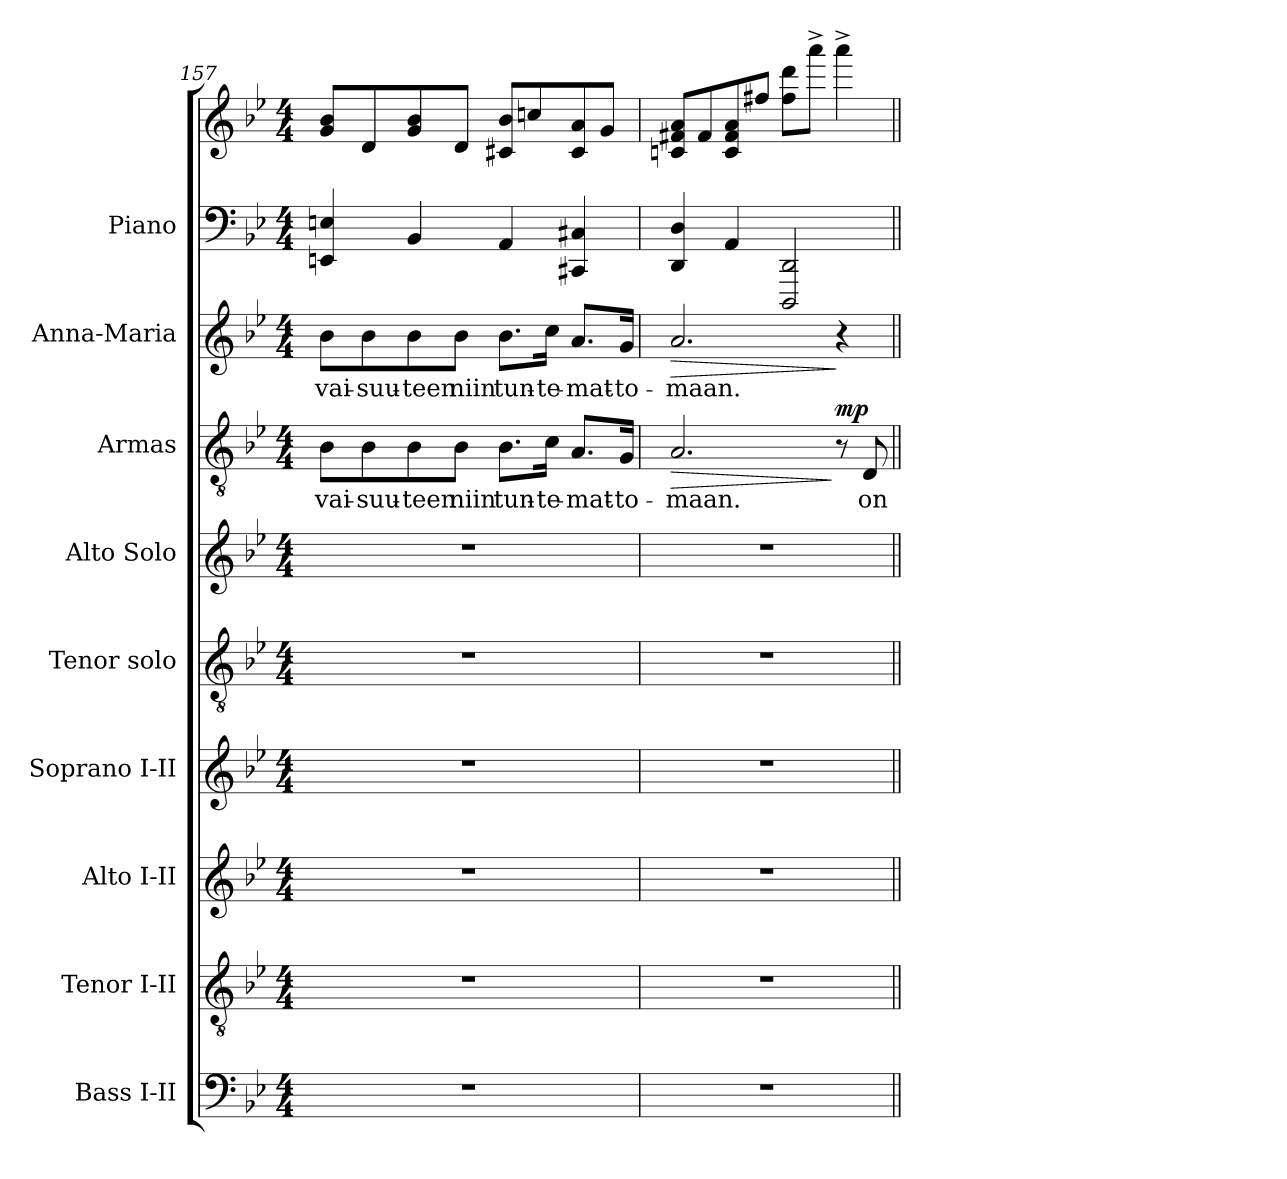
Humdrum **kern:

**kern	**kern	**kern	**kern	**kern	**kern	**kern	**text	**dynam	**kern	**text	**dynam	**kern	**kern
*part9	*part8	*part7	*part6	*part5	*part4	*part3	*part3	*part3	*part2	*part2	*part2	*part1	*part1
*staff10	*staff9	*staff8	*staff7	*staff6	*staff5	*staff4	*staff4	*staff4	*staff3	*staff3	*staff3	*staff2	*staff1
*I"Bass I-II	*I"Tenor I-II	*I"Alto I-II	*I"Soprano I-II	*I"Tenor solo	*I"Alto Solo	*I"Armas	*	*	*I"Anna-Maria	*	*	*I"Piano	*
*I'B.	*I'T.	*I'A.	*I'S.	*I'T. Solo	*I'A. Solo	*I'Armas	*	*	*I'A-M	*	*	*I'Pno.	*
!!LO:PB:g=z
*clefF4	*clefGv2	*clefG2	*clefG2	*clefGv2	*clefG2	*clefGv2	*	*	*clefG2	*	*	*clefF4	*clefG2
*	*ITrd7c12	*	*	*ITrd7c12	*	*ITrd7c12	*	*	*	*	*	*	*
*k[b-e-]	*k[b-e-]	*k[b-e-]	*k[b-e-]	*k[b-e-]	*k[b-e-]	*k[b-e-]	*	*	*k[b-e-]	*	*	*k[b-e-]	*k[b-e-]
*B-:	*B-:	*B-:	*B-:	*B-:	*B-:	*B-:	*	*	*B-:	*	*	*B-:	*B-:
*M4/4	*M4/4	*M4/4	*M4/4	*M4/4	*M4/4	*M4/4	*	*	*M4/4	*	*	*M4/4	*M4/4
=157	=157	=157	=157	=157	=157	=157	=157	=157	=157	=157	=157	=157	=157
!	!	!	!	!	!	!	!LO:LY:b:color=#000000	!	!	!	!	!	!
!	!	!	!	!	!	!	!	!	!	!LO:LY:b:color=#000000	!	!	!
1r	1r	1r	1r	1r	1r	8BB-i\L	-vai-	.	8b-i\L	-vai-	.	4EEni/ 4Eni	8gi/ 8b-iL
!	!	!	!	!	!	!	!LO:LY:b:color=#000000	!	!	!	!	!	!
!	!	!	!	!	!	!	!	!	!	!LO:LY:b:color=#000000	!	!	!
.	.	.	.	.	.	8BB-i\	-suu-	.	8b-i\	-suu-	.	.	8di/
!	!	!	!	!	!	!	!LO:LY:b:color=#000000	!	!	!	!	!	!
!	!	!	!	!	!	!	!	!	!	!LO:LY:b:color=#000000	!	!	!
.	.	.	.	.	.	8BB-i\	-teen	.	8b-i\	-teen	.	4BB-i/	8gi/ 8b-i
!	!	!	!	!	!	!	!LO:LY:b:color=#000000	!	!	!	!	!	!
!	!	!	!	!	!	!	!	!	!	!LO:LY:b:color=#000000	!	!	!
.	.	.	.	.	.	8BB-i\J	niin	.	8b-i\J	niin	.	.	8di/J
!	!	!	!	!	!	!	!LO:LY:b:color=#000000	!	!	!	!	!	!
!	!	!	!	!	!	!	!	!	!	!LO:LY:b:color=#000000	!	!	!
.	.	.	.	.	.	8.BB-i\L	tun-	.	8.b-i\L	tun-	.	4AAi/	8c#Xi/ 8b-iL
.	.	.	.	.	.	.	.	.	.	.	.	.	8ccni/
!	!	!	!	!	!	!	!LO:LY:b:color=#000000	!	!	!	!	!	!
!	!	!	!	!	!	!	!	!	!	!LO:LY:b:color=#000000	!	!	!
.	.	.	.	.	.	16Ci\Jk	-te-	.	16cci\Jk	-te-	.	.	.
!	!	!	!	!	!	!	!LO:LY:b:color=#000000	!	!	!	!	!	!
!	!	!	!	!	!	!	!	!	!	!LO:LY:b:color=#000000	!	!	!
.	.	.	.	.	.	8.AAi/L	-mat-	.	8.ai/L	-mat-	.	4CC#Xi/ 4C#Xi	8c#i/ 8ai
.	.	.	.	.	.	.	.	.	.	.	.	.	8gi/J
!	!	!	!	!	!	!	!LO:LY:b:color=#000000	!	!	!	!	!	!
!	!	!	!	!	!	!	!	!	!	!LO:LY:b:color=#000000	!	!	!
.	.	.	.	.	.	16GGi/Jk	-to-	.	16gi/Jk	-to-	.	.	.
=158	=158	=158	=158	=158	=158	=158	=158	=158	=158	=158	=158	=158	=158
!	!	!	!	!	!	!	!LO:LY:b:color=#000000	!LO:HP:b	!	!	!	!	!
!	!	!	!	!	!	!	!	!	!	!LO:LY:b:color=#000000	!LO:HP:b	!	!
1r	1r	1r	1r	1r	1r	2.AAi/	-maan.	>	2.ai/	-maan.	>	4DDi/ 4Di	8cni/ 8f#Xi 8aiL
.	.	.	.	.	.	.	.	.	.	.	.	.	8f#i/
.	.	.	.	.	.	.	.	.	.	.	.	4AAi/	8ci/ 8f#i 8ai
.	.	.	.	.	.	.	.	.	.	.	.	.	8ff#Xi/J
.	.	.	.	.	.	.	.	.	.	.	.	2DDDi/ 2DDi	8ff#i\ 8dddiL
.	.	.	.	.	.	.	.	.	.	.	.	.	8aaa^i\J
.	.	.	.	.	.	8r	.	] mp	4r	.	]	.	4aaa^i\
!	!	!	!	!	!	!	!LO:LY:b:color=#000000	!	!	!	!	!	!
.	.	.	.	.	.	8DDi/	on	.	.	.	.	.	.
=||	=||	=||	=||	=||	=||	=||	=||	=||	=||	=||	=||	=||	=||
*-	*-	*-	*-	*-	*-	*-	*-	*-	*-	*-	*-	*-	*-
